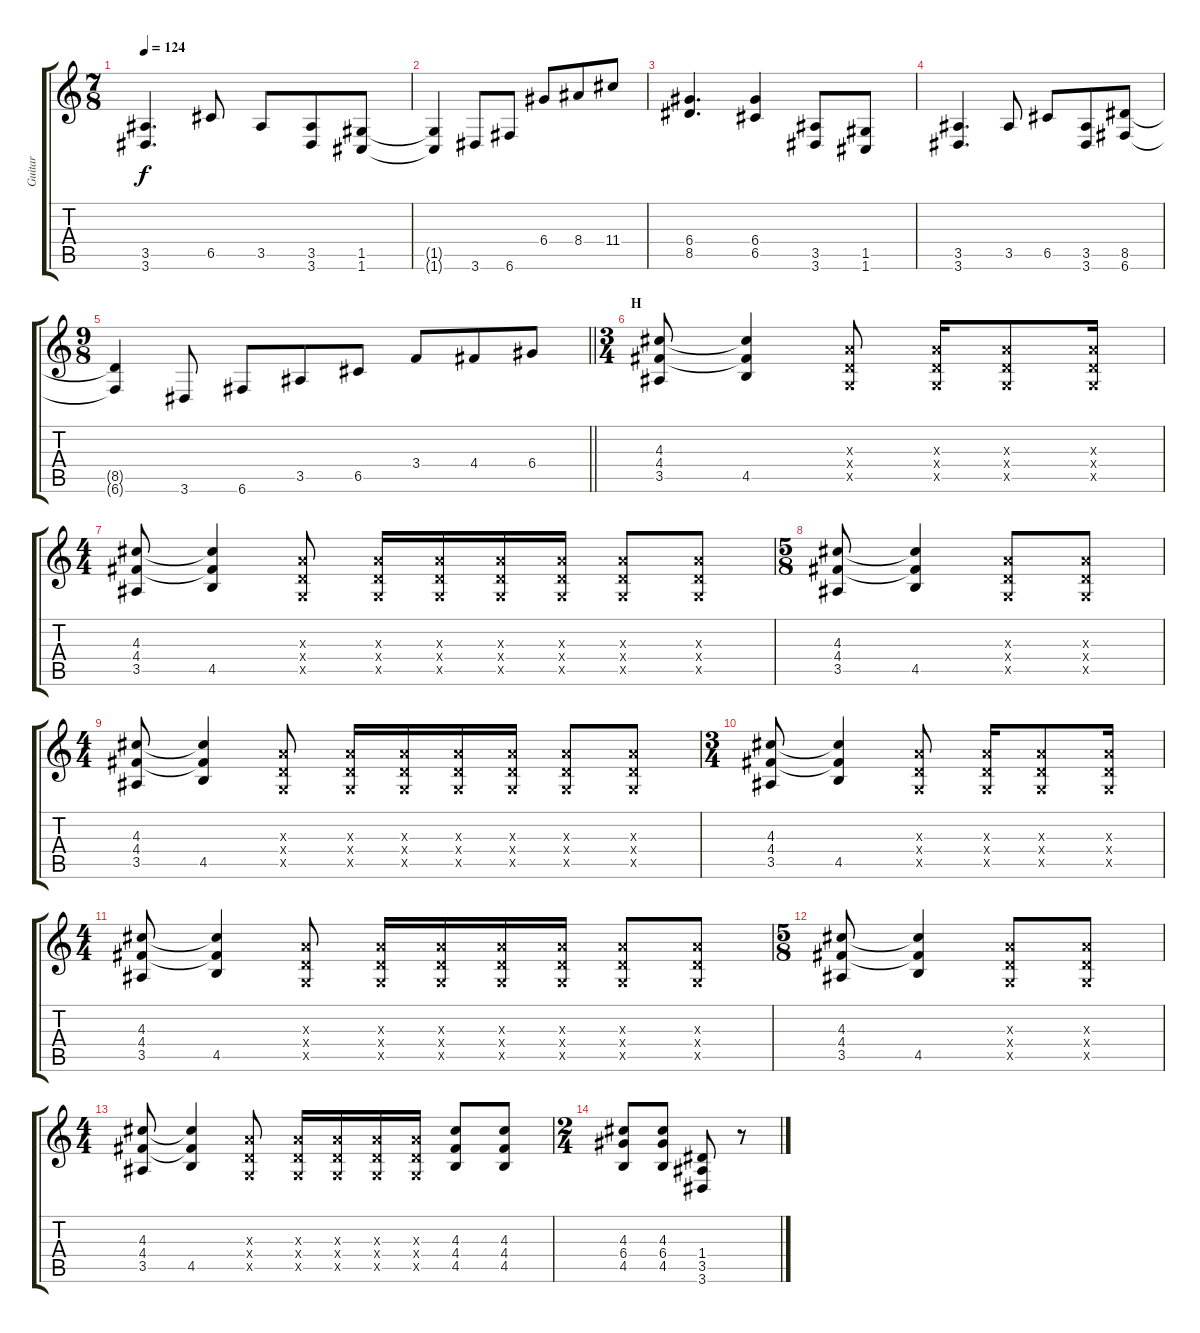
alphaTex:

\track ("Guitar" "Guitar") {instrument overdrivenguitar}
\staff {score tabs}
\tuning (G4 E4 A3 D3 G2 C2) {hide}
\ts (7 8)
\tempo 124
\clef g2
\ks c
(3.5 3.6).4{d dy f} 6.5.8 3.5.8 (3.5 3.6).8 (1.5 1.6).8 |
(1.5{t} 1.6{t}).4 3.6.8 6.6.8 6.4.8 8.4.8 11.4.8 |
(6.4 8.5).4{d} (6.4 6.5).4 (3.5 3.6).8 (1.5 1.6).8 |
(3.5 3.6).4{d} 3.5.8 6.5.8 (3.5 3.6).8 (8.5 6.6).8 |
\ts (9 8)
\barLineRight lightlight
(8.5{t} 6.6{t}).4 3.6.8 6.6.8 3.5.8 6.5.8 3.4.8 4.4.8 6.4.8 |
\ts (3 4)
\section ("" "H")
(4.3 4.4 3.5).8 (4.3{t} 4.4{t} 4.5).4 (0.3{x} 0.4{x} 0.5{x}).8 (0.3{x} 0.4{x} 0.5{x}).16 (0.3{x} 0.4{x} 0.5{x}).8 (0.3{x} 0.4{x} 0.5{x}).16 |
\ts (4 4)
(4.3 4.4 3.5).8 (4.3{t} 4.4{t} 4.5).4 (0.3{x} 0.4{x} 0.5{x}).8 (0.3{x} 0.4{x} 0.5{x}).16 (0.3{x} 0.4{x} 0.5{x}).16 (0.3{x} 0.4{x} 0.5{x}).16 (0.3{x} 0.4{x} 0.5{x}).16 (0.3{x} 0.4{x} 0.5{x}).8 (0.3{x} 0.4{x} 0.5{x}).8 |
\ts (5 8)
(4.3 4.4 3.5).8 (4.3{t} 4.4{t} 4.5).4 (0.3{x} 0.4{x} 0.5{x}).8 (0.3{x} 0.4{x} 0.5{x}).8 |
\ts (4 4)
(4.3 4.4 3.5).8 (4.3{t} 4.4{t} 4.5).4 (0.3{x} 0.4{x} 0.5{x}).8 (0.3{x} 0.4{x} 0.5{x}).16 (0.3{x} 0.4{x} 0.5{x}).16 (0.3{x} 0.4{x} 0.5{x}).16 (0.3{x} 0.4{x} 0.5{x}).16 (0.3{x} 0.4{x} 0.5{x}).8 (0.3{x} 0.4{x} 0.5{x}).8 |
\ts (3 4)
(4.3 4.4 3.5).8 (4.3{t} 4.4{t} 4.5).4 (0.3{x} 0.4{x} 0.5{x}).8 (0.3{x} 0.4{x} 0.5{x}).16 (0.3{x} 0.4{x} 0.5{x}).8 (0.3{x} 0.4{x} 0.5{x}).16 |
\ts (4 4)
(4.3 4.4 3.5).8 (4.3{t} 4.4{t} 4.5).4 (0.3{x} 0.4{x} 0.5{x}).8 (0.3{x} 0.4{x} 0.5{x}).16 (0.3{x} 0.4{x} 0.5{x}).16 (0.3{x} 0.4{x} 0.5{x}).16 (0.3{x} 0.4{x} 0.5{x}).16 (0.3{x} 0.4{x} 0.5{x}).8 (0.3{x} 0.4{x} 0.5{x}).8 |
\ts (5 8)
(4.3 4.4 3.5).8 (4.3{t} 4.4{t} 4.5).4 (0.3{x} 0.4{x} 0.5{x}).8 (0.3{x} 0.4{x} 0.5{x}).8 |
\ts (4 4)
(4.3 4.4 3.5).8 (4.3{t} 4.4{t} 4.5).4 (0.3{x} 0.4{x} 0.5{x}).8 (0.3{x} 0.4{x} 0.5{x}).16 (0.3{x} 0.4{x} 0.5{x}).16 (0.3{x} 0.4{x} 0.5{x}).16 (0.3{x} 0.4{x} 0.5{x}).16 (4.3 4.4 4.5).8 (4.3 4.4 4.5).8 |
\ts (2 4)
(4.3 6.4 4.5).8 (4.3 6.4 4.5).8 (1.4 3.5 3.6).8 r.8
